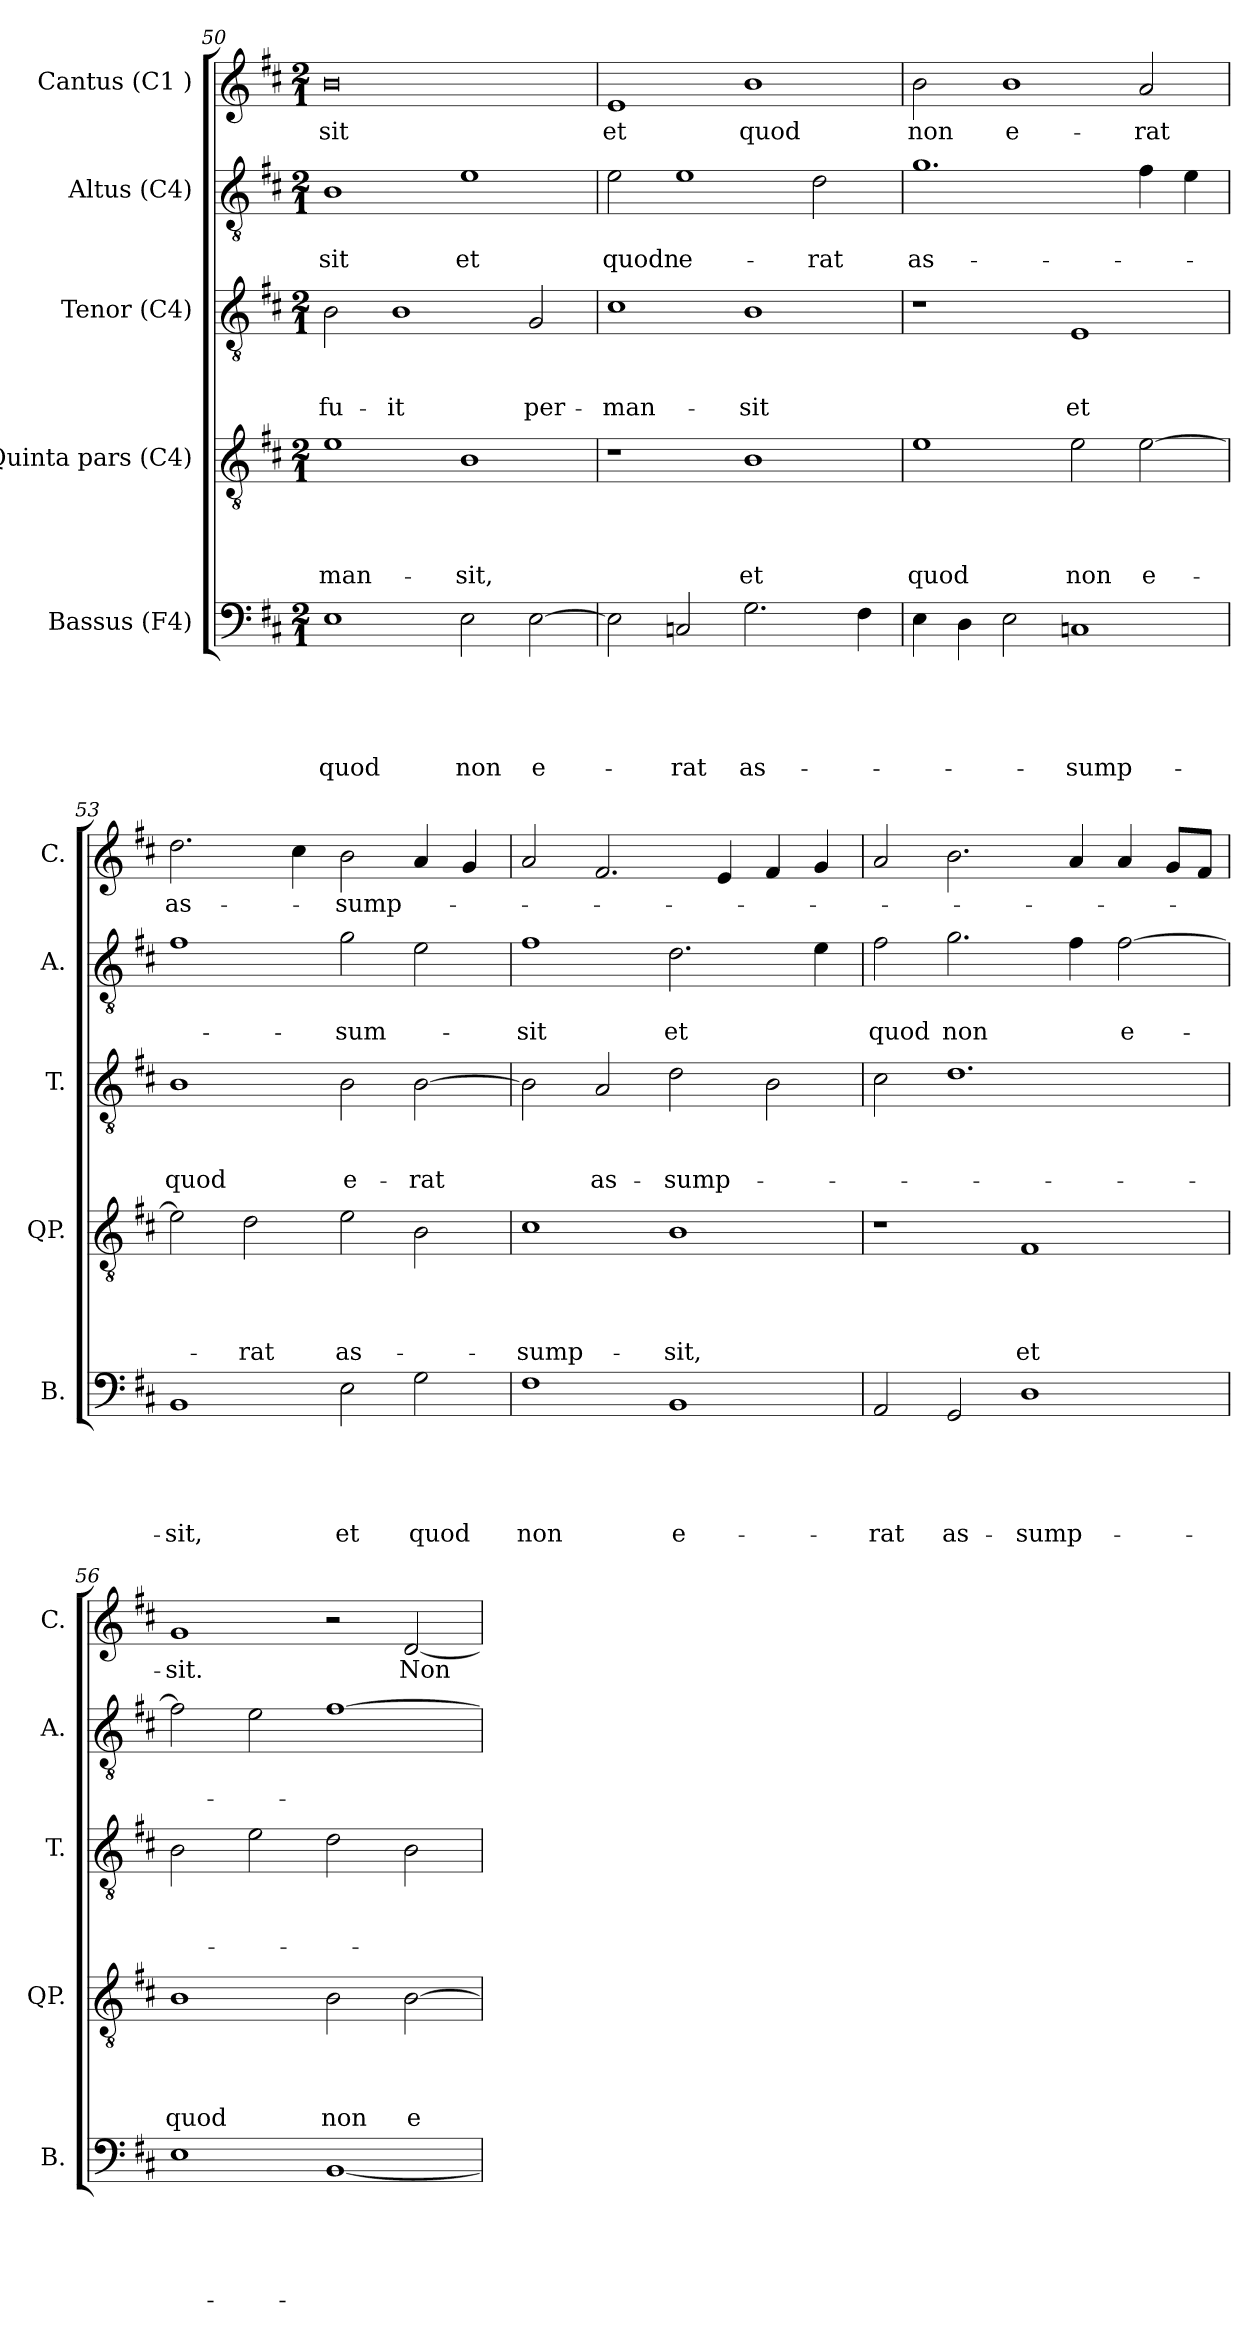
**kern	**text	**text	**text	**text	**text	**kern	**text	**text	**text	**text	**kern	**text	**text	**text	**kern	**text	**text	**kern	**text
*part5	*part5	*part5	*part5	*part5	*part5	*part4	*part4	*part4	*part4	*part4	*part3	*part3	*part3	*part3	*part2	*part2	*part2	*part1	*part1
*staff5	*staff5	*staff5	*staff5	*staff5	*staff5	*staff4	*staff4	*staff4	*staff4	*staff4	*staff3	*staff3	*staff3	*staff3	*staff2	*staff2	*staff2	*staff1	*staff1
*I"Bassus (F4)	*	*	*	*	*	*I"Quinta pars (C4)	*	*	*	*	*I"Tenor (C4)	*	*	*	*I"Altus (C4)	*	*	*I"Cantus (C1 )	*
*I'B.	*	*	*	*	*	*I'QP.	*	*	*	*	*I'T.	*	*	*	*I'A.	*	*	*I'C.	*
*clefF4	*	*	*	*	*	*clefGv2	*	*	*	*	*clefGv2	*	*	*	*clefGv2	*	*	*clefG2	*
*k[f#c#]	*	*	*	*	*	*k[f#c#]	*	*	*	*	*k[f#c#]	*	*	*	*k[f#c#]	*	*	*k[f#c#]	*
*D:	*	*	*	*	*	*D:	*	*	*	*	*D:	*	*	*	*D:	*	*	*D:	*
*M2/1	*	*	*	*	*	*M2/1	*	*	*	*	*M2/1	*	*	*	*M2/1	*	*	*M2/1	*
=50	=50	=50	=50	=50	=50	=50	=50	=50	=50	=50	=50	=50	=50	=50	=50	=50	=50	=50	=50
!	!	!	!	!	!LO:LY:b	!	!	!	!	!LO:LY:b	!	!	!	!LO:LY:b	!	!	!LO:LY:b	!	!LO:LY:b:rj
1E	.	.	.	.	quod	1e	.	.	.	-man-	2B\	.	.	fu-	1B	.	-sit	0b	-sit
!	!	!	!	!	!	!	!	!	!	!	!	!	!	!LO:LY:b	!	!	!	!	!
.	.	.	.	.	.	.	.	.	.	.	1B	.	.	-it	.	.	.	.	.
!	!	!	!	!	!LO:LY:b	!	!	!	!	!LO:LY:b	!	!	!	!	!	!	!LO:LY:b	!	!
2E\	.	.	.	.	non	1B	.	.	.	-sit,	.	.	.	.	1e	.	et	.	.
!	!	!	!	!	!LO:LY:b:rj	!	!	!	!	!	!	!	!	!LO:LY:b	!	!	!	!	!
[>2E\	.	.	.	.	e-	.	.	.	.	.	2G/	.	.	per-	.	.	.	.	.
=51	=51	=51	=51	=51	=51	=51	=51	=51	=51	=51	=51	=51	=51	=51	=51	=51	=51	=51	=51
!	!	!	!	!	!	!	!	!	!	!	!	!	!	!LO:LY:b	!	!	!LO:LY:b:rj	!	!LO:LY:b
2E\]	.	.	.	.	.	1r	.	.	.	.	1c#	.	.	-man-	2e\	.	quodn	1e	et
!	!	!	!	!	!LO:LY:b	!	!	!	!	!	!	!	!	!	!	!	!LO:LY:b:rj	!	!
2Cn/	.	.	.	.	-rat	.	.	.	.	.	.	.	.	.	1e	.	e-	.	.
!	!	!	!	!	!LO:LY:b	!	!	!	!	!LO:LY:b	!	!	!	!LO:LY:b	!	!	!	!	!LO:LY:b
2.G\	.	.	.	.	as-	1B	.	.	.	et	1B	.	.	-sit	.	.	.	1b	quod
!	!	!	!	!	!	!	!	!	!	!	!	!	!	!	!	!	!LO:LY:b	!	!
.	.	.	.	.	.	.	.	.	.	.	.	.	.	.	2d\	.	-rat	.	.
4F#\	.	.	.	.	.	.	.	.	.	.	.	.	.	.	.	.	.	.	.
!!LO:PB:g=z
=52	=52	=52	=52	=52	=52	=52	=52	=52	=52	=52	=52	=52	=52	=52	=52	=52	=52	=52	=52
!	!	!	!	!	!	!	!	!	!	!LO:LY:b	!	!	!	!	!	!	!LO:LY:b	!	!LO:LY:b
4E\	.	.	.	.	.	1e	.	.	.	quod	1r	.	.	.	1.g	.	as-	2b\	non
4D\	.	.	.	.	.	.	.	.	.	.	.	.	.	.	.	.	.	.	.
!	!	!	!	!	!	!	!	!	!	!	!	!	!	!	!	!	!	!	!LO:LY:b:rj
2E\	.	.	.	.	.	.	.	.	.	.	.	.	.	.	.	.	.	1b	e-
!	!	!	!	!	!LO:LY:b	!	!	!	!	!LO:LY:b	!	!	!	!LO:LY:b	!	!	!	!	!
1Cn	.	.	.	.	-sump-	2e\	.	.	.	non	1E	.	.	et	.	.	.	.	.
!	!	!	!	!	!	!	!	!	!	!LO:LY:b:rj	!	!	!	!	!	!	!	!	!LO:LY:b
.	.	.	.	.	.	[>2e\	.	.	.	e-	.	.	.	.	4f#\	.	.	2a/	-rat
.	.	.	.	.	.	.	.	.	.	.	.	.	.	.	4e\	.	.	.	.
=53	=53	=53	=53	=53	=53	=53	=53	=53	=53	=53	=53	=53	=53	=53	=53	=53	=53	=53	=53
!	!	!	!	!	!LO:LY:b	!	!	!	!	!	!	!	!	!LO:LY:b	!	!	!	!	!LO:LY:b
1BB	.	.	.	.	-sit,	2e\]	.	.	.	.	1B	.	.	quod	1f#	.	.	2.dd\	as-
!	!	!	!	!	!	!	!	!	!	!LO:LY:b	!	!	!	!	!	!	!	!	!
.	.	.	.	.	.	2d\	.	.	.	-rat	.	.	.	.	.	.	.	.	.
.	.	.	.	.	.	.	.	.	.	.	.	.	.	.	.	.	.	4cc#\	.
!	!	!	!	!	!LO:LY:b	!	!	!	!	!LO:LY:b	!	!	!	!LO:LY:b	!	!	!LO:LY:b	!	!LO:LY:b
2E\	.	.	.	.	et	2e\	.	.	.	as-	2B\	.	.	e-	2g\	.	-sum-	2b\	-sump-
!	!	!	!	!	!LO:LY:b	!	!	!	!	!	!	!	!	!LO:LY:b	!	!	!	!	!
2G\	.	.	.	.	quod	2B\	.	.	.	.	[>2B\	.	.	-rat	2e\	.	.	4a/	.
.	.	.	.	.	.	.	.	.	.	.	.	.	.	.	.	.	.	4g/	.
=54	=54	=54	=54	=54	=54	=54	=54	=54	=54	=54	=54	=54	=54	=54	=54	=54	=54	=54	=54
!	!	!	!	!	!LO:LY:b	!	!	!	!	!LO:LY:b	!	!	!	!	!	!	!LO:LY:b	!	!
1F#	.	.	.	.	non	1c#	.	.	.	-sump-	2B\]	.	.	.	1f#	.	-sit	2a/	.
!	!	!	!	!	!	!	!	!	!	!	!	!	!	!LO:LY:b	!	!	!	!	!
.	.	.	.	.	.	.	.	.	.	.	2A/	.	.	as-	.	.	.	2.f#/	.
!	!	!	!	!	!LO:LY:b:rj	!	!	!	!	!LO:LY:b	!	!	!	!LO:LY:b	!	!	!LO:LY:b	!	!
1BB	.	.	.	.	e-	1B	.	.	.	-sit,	2d\	.	.	-sump-	2.d\	.	et	.	.
.	.	.	.	.	.	.	.	.	.	.	.	.	.	.	.	.	.	4e/	.
.	.	.	.	.	.	.	.	.	.	.	2B\	.	.	.	.	.	.	4f#/	.
.	.	.	.	.	.	.	.	.	.	.	.	.	.	.	4e\	.	.	4g/	.
=55	=55	=55	=55	=55	=55	=55	=55	=55	=55	=55	=55	=55	=55	=55	=55	=55	=55	=55	=55
!	!	!	!	!	!LO:LY:b	!	!	!	!	!	!	!	!	!	!	!	!LO:LY:b	!	!
2AA/	.	.	.	.	-rat	1r	.	.	.	.	2c#\	.	.	.	2f#\	.	quod	2a/	.
!	!	!	!	!	!LO:LY:b	!	!	!	!	!	!	!	!	!	!	!	!LO:LY:b	!	!
2GG/	.	.	.	.	as-	.	.	.	.	.	1.d	.	.	.	2.g\	.	non	2.b\	.
!	!	!	!	!	!LO:LY:b	!	!	!	!	!LO:LY:b	!	!	!	!	!	!	!	!	!
1D	.	.	.	.	-sump-	1F#	.	.	.	et	.	.	.	.	.	.	.	.	.
.	.	.	.	.	.	.	.	.	.	.	.	.	.	.	4f#\	.	.	4a/	.
!	!	!	!	!	!	!	!	!	!	!	!	!	!	!	!	!	!LO:LY:b:rj	!	!
.	.	.	.	.	.	.	.	.	.	.	.	.	.	.	[<2f#\	.	e-	4a/	.
.	.	.	.	.	.	.	.	.	.	.	.	.	.	.	.	.	.	8g/L	.
.	.	.	.	.	.	.	.	.	.	.	.	.	.	.	.	.	.	8f#</J	.
!!LO:LB:g=z
=56	=56	=56	=56	=56	=56	=56	=56	=56	=56	=56	=56	=56	=56	=56	=56	=56	=56	=56	=56
!	!	!	!	!	!	!	!	!	!	!LO:LY:b	!	!	!	!	!	!	!	!	!LO:LY:b
1E	.	.	.	.	.	1B	.	.	.	quod	2B\	.	.	.	2f#\]	.	.	1g	-sit.
.	.	.	.	.	.	.	.	.	.	.	2e\	.	.	.	2e\	.	.	.	.
!	!	!	!	!	!	!	!	!	!	!LO:LY:b	!	!	!	!	!	!	!	!	!
[<1BB	.	.	.	.	.	2B\	.	.	.	non	2d\	.	.	.	[>1f#	.	.	2r	.
!	!	!	!	!	!	!	!	!	!	!LO:LY:b:rj	!	!	!	!	!	!	!	!	!LO:LY:b
.	.	.	.	.	.	[>2B\	.	.	.	e-	2B\	.	.	.	.	.	.	[<2d/	Non
=	=	=	=	=	=	=	=	=	=	=	=	=	=	=	=	=	=	=	=
*-	*-	*-	*-	*-	*-	*-	*-	*-	*-	*-	*-	*-	*-	*-	*-	*-	*-	*-	*-
